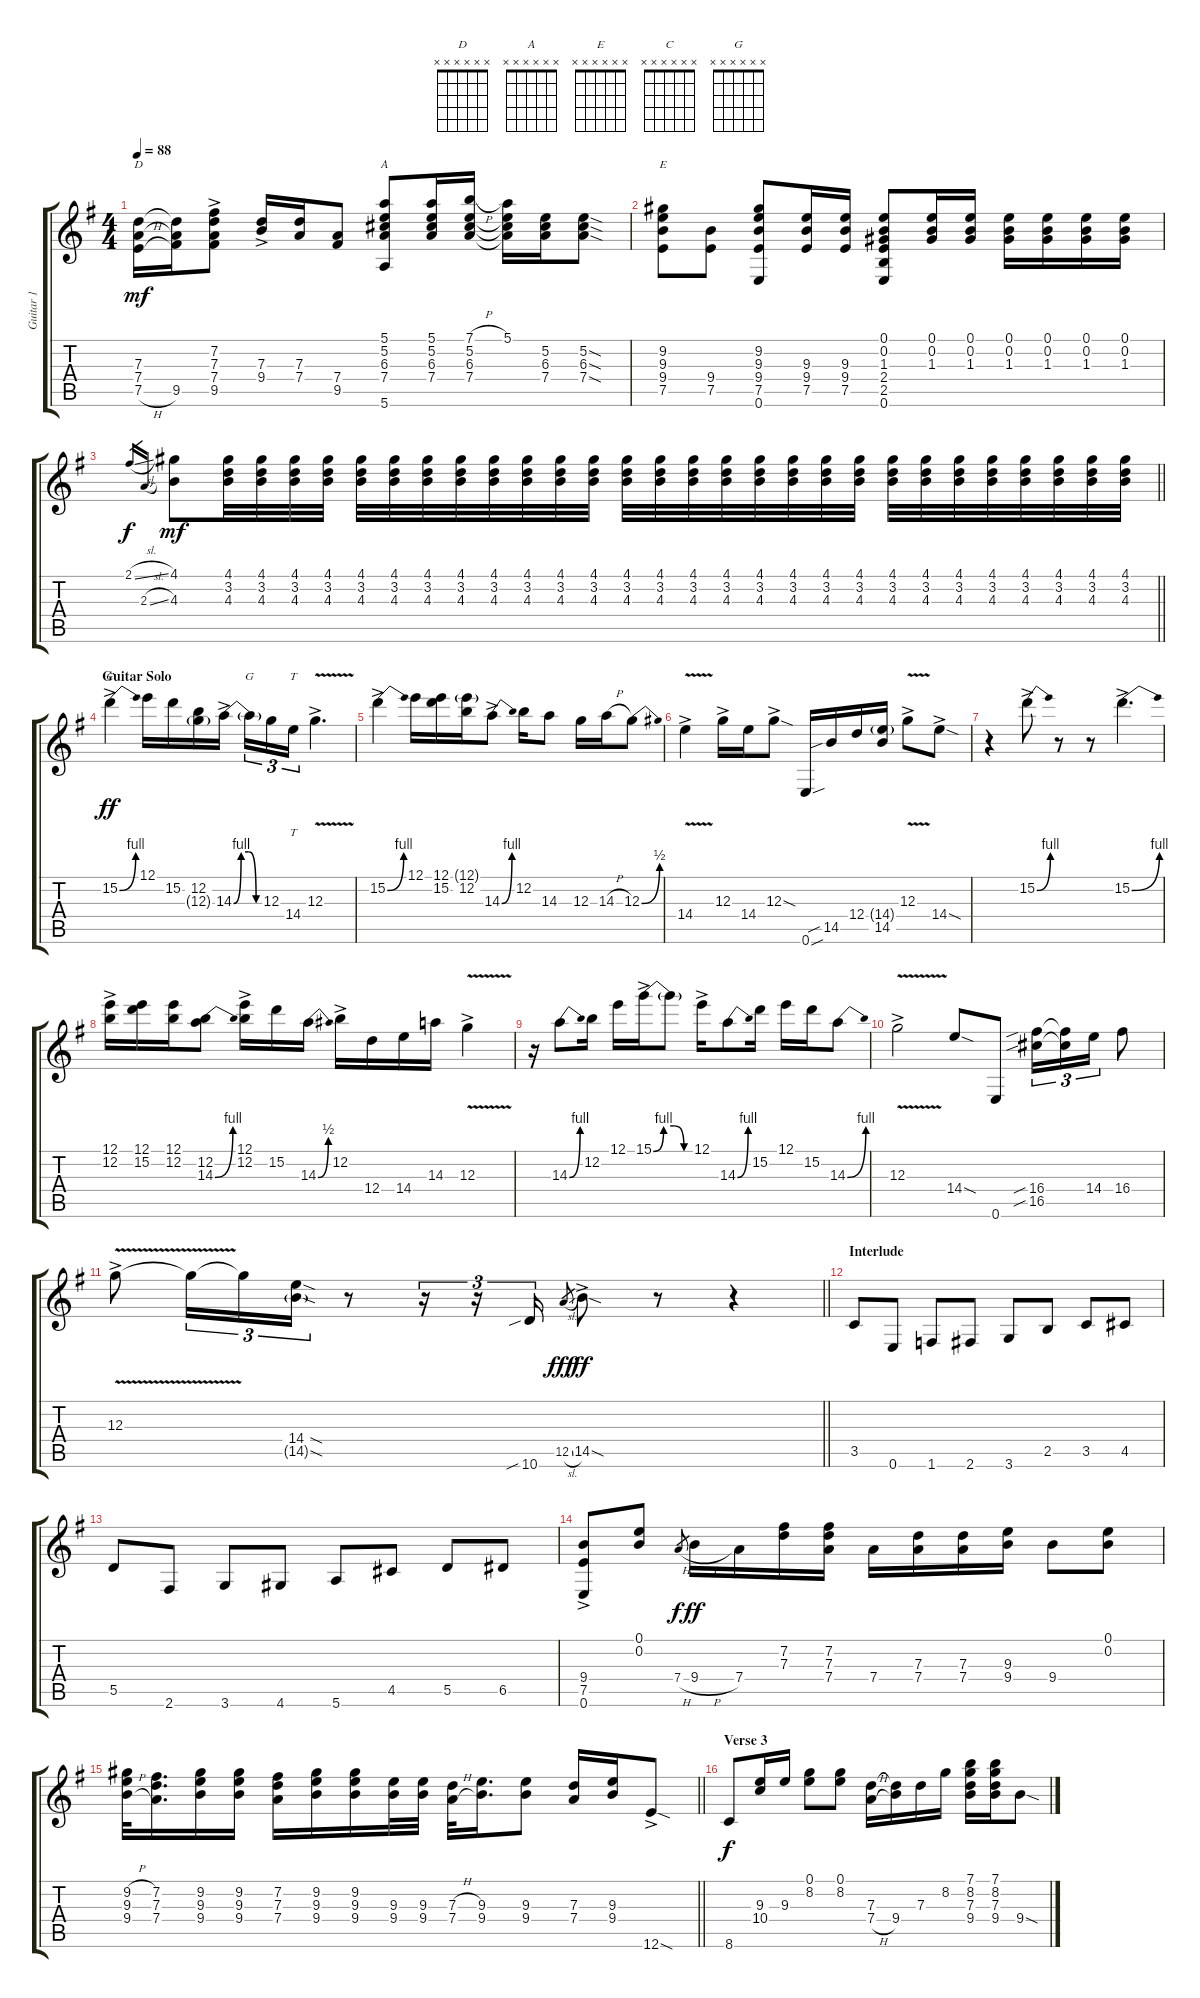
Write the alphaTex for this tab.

\track ("Guitar 1" "Guitar 1") {instrument electricguitarjazz}
\staff {score tabs}
\tuning (E4 B3 G3 D3 A2 E2) {hide}
\chord ("D" x x x x x x)
\chord ("A" x x x x x x)
\chord ("E" x x x x x x)
\chord ("C" x x x x x x)
\chord ("G" x x x x x x)
\ts (4 4)
\tempo 88
\clef g2
\ks g
(7.3 7.4 7.5{h}).16{ch "D" dy mf} (7.3{t} 7.4{t} 9.5).16 (7.2{ac} 7.3 7.4 9.5).8 (7.3 9.4{ac}).16 (7.3 7.4).16 (7.4 9.5).8 (5.1 5.2 6.3 7.4 5.6).8{ch "A"} (5.1 5.2 6.3 7.4).16 (7.1{h} 5.2 6.3 7.4).16 (5.1 5.2{t} 6.3{t} 7.4{t}).16 (5.2 6.3 7.4).16 (5.2{sod} 6.3{sod} 7.4{sod}).8 |
(9.2 9.3 9.4 7.5).8{ch "E"} (9.4 7.5).8 (9.2 9.3 9.4 7.5 0.6).8 (9.3 9.4 7.5).16 (9.3 9.4 7.5).16 (0.1 0.2 1.3 2.4 2.5 0.6).8 (0.1 0.2 1.3).16 (0.1 0.2 1.3).16 (0.1 0.2 1.3).16 (0.1 0.2 1.3).16 (0.1 0.2 1.3).16 (0.1 0.2 1.3).16 |
\barLineRight lightlight
2.1{sl}.16{gr dy f} 2.3{sl}.16{gr} (4.1 4.3).8{dy mf} (4.1 3.2 4.3).32 (4.1 3.2 4.3).32 (4.1 3.2 4.3).32 (4.1 3.2 4.3).32 (4.1 3.2 4.3).32 (4.1 3.2 4.3).32 (4.1 3.2 4.3).32 (4.1 3.2 4.3).32 (4.1 3.2 4.3).32 (4.1 3.2 4.3).32 (4.1 3.2 4.3).32 (4.1 3.2 4.3).32 (4.1 3.2 4.3).32 (4.1 3.2 4.3).32 (4.1 3.2 4.3).32 (4.1 3.2 4.3).32 (4.1 3.2 4.3).32 (4.1 3.2 4.3).32 (4.1 3.2 4.3).32 (4.1 3.2 4.3).32 (4.1 3.2 4.3).32 (4.1 3.2 4.3).32 (4.1 3.2 4.3).32 (4.1 3.2 4.3).32 (4.1 3.2 4.3).32 (4.1 3.2 4.3).32 (4.1 3.2 4.3).32 (4.1 3.2 4.3).32 |
\section ("" "Guitar Solo")
15.2{be (bend 0 0 60 4) ac}.4{ch "C" dy ff} 12.1.16 15.2.16 (12.2 12.3{g}).16 14.3{be (custom 0 0 15 4 30 4 45 0 60 0) ac}.16 14.3{t}.16{tu (3 2) ch "G"} 12.3.16{tu (3 2)} 14.4.16{tt tu (3 2)} 12.3{v ac}.4{d} |
15.2{be (bend 0 0 60 4) ac}.4 12.1.16 (12.1 15.2).16 (12.1{g} 12.2).16 14.3{be (bend 0 0 60 4) ac}.8 12.2.16 14.3.8 12.3.16 14.3{h}.16 12.3{be (bend 0 0 60 2)}.8 |
14.4{v ac}.4 12.3{ac}.16 14.4.16 12.3{sod ac}.8 0.6{sou}.16 14.5{sib}.16 12.4.16 (14.4{g} 14.5).16 12.3{v ac}.8 14.4{sod ac}.8 |
r.4 15.2{be (bend 0 0 60 4) ac}.8 r.8 r.8 15.2{be (bend 0 0 60 4) ac}.4{d} |
(12.1{ac} 12.2).16 (12.1 15.2).16 (12.1 12.2).16 (12.2 14.3{be (bend 0 0 60 4)}).8 (12.1{ac} 12.2).16 15.2.16 14.3{be (bend 0 0 60 2)}.16 12.2{ac}.16 12.4.16 14.4.16 14.3.16 12.3{v ac}.4 |
r.16 14.3{be (bend 0 0 60 4)}.8 12.2.16 12.1.16 15.1{be (custom 0 0 15 4 30 4 45 0 60 0) ac}.16 15.1{t}.8 12.1{ac}.16 14.3{be (bend 0 0 60 4)}.8 15.2.16 12.1.16 15.2.16 14.3{be (bend 0 0 60 4)}.8 |
12.3{v ac}.2 14.4{sod}.8 0.6.8 (16.4{sib} 16.5{sib}).16{tu (3 2)} (16.4{t} 16.5{t}).16{tu (3 2)} 14.4.16{tu (3 2)} 16.4.8 |
\barLineRight lightlight
12.3{v ac}.8 12.3{t}.16{tu (3 2)} 12.3{t}.16{tu (3 2)} (14.4{sod} 14.5{sod g}).16{tu (3 2)} r.8 r.16{tu (3 2)} r.16{tu (3 2)} 10.6{sib}.16{tu (3 2)} 12.5{sl}.8{gr dy fff} 14.5{sod ac}.8{dy ff} r.8 r.4 |
\section ("" "Interlude")
3.5.8 0.6.8 1.6.8 2.6.8 3.6.8 2.5.8 3.5.8 4.5.8 |
5.5.8 2.6.8 3.6.8 4.6.8 5.6.8 4.5.8 5.5.8 6.5.8 |
(9.4 7.5 0.6{ac}).8 (0.1 0.2).8 7.4{h}.8{gr dy f} 9.4{h}.16{dy ff} 7.4.16 (7.2 7.3).16 (7.2 7.3 7.4).16 7.4.16 (7.3 7.4).16 (7.3 7.4).16 (9.3 9.4).16 9.4.8 (0.1 0.2).8 |
\barLineRight lightlight
(9.2{h} 9.3{h} 9.4{h}).32 (7.2 7.3 7.4).16{d} (9.2 9.3 9.4).16 (9.2 9.3 9.4).16 (7.2 7.3 7.4).16 (9.2 9.3 9.4).16 (9.2 9.3 9.4).16 (9.3 9.4).32 (9.3 9.4).32 (7.3{h} 7.4{h}).32 (9.3 9.4).16{d} (9.3 9.4).8 (7.3 7.4).16 (9.3 9.4).16 12.6{sod ac}.8 |
\section ("" "Verse 3")
8.6.8{dy f} (9.3 10.4).16 9.3.16 (0.1 8.2).8 (0.1 8.2).8 (7.3 7.4{h}).16 (7.3{t} 9.4).16 7.3.16 8.2.16 (7.1 8.2 7.3 9.4).16 (7.1 8.2 7.3 9.4).16 9.4{sod}.8
